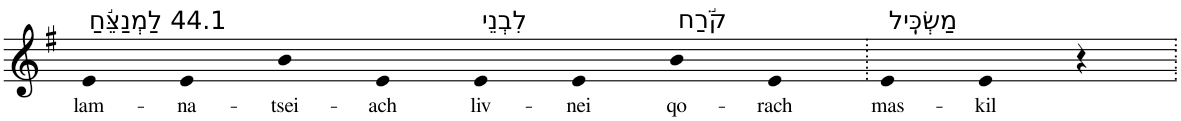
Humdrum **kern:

**kern	**text
*part1	*part1
*staff1	*staff1
*I"Piano	*
*I'Pno	*
*clefG2	*
*k[f#]	*
*G:	*
=1	=1
!LO:TX:a:t=44.1 לַמְנַצֵּ֬חַ	!
!	!LO:LY:b
4e	lam-
!	!LO:LY:b
4e	-na-
!	!LO:LY:b
4b	-tsei-
!	!LO:LY:b
4e	-ach
!LO:TX:a:t=לִבְנֵי	!
!	!LO:LY:b
4e	liv-
!	!LO:LY:b
4e	-nei
!LO:TX:a:t=קֹ֬רַח	!
!	!LO:LY:b
4b	qo-
!	!LO:LY:b
4e	-rach
=2.	=2.
!LO:TX:a:t=מַשְׂכִּֽיל	!
!	!LO:LY:b
4e	mas-
!	!LO:LY:b
4e	-kil
4r	.
=.	=.
*-	*-
